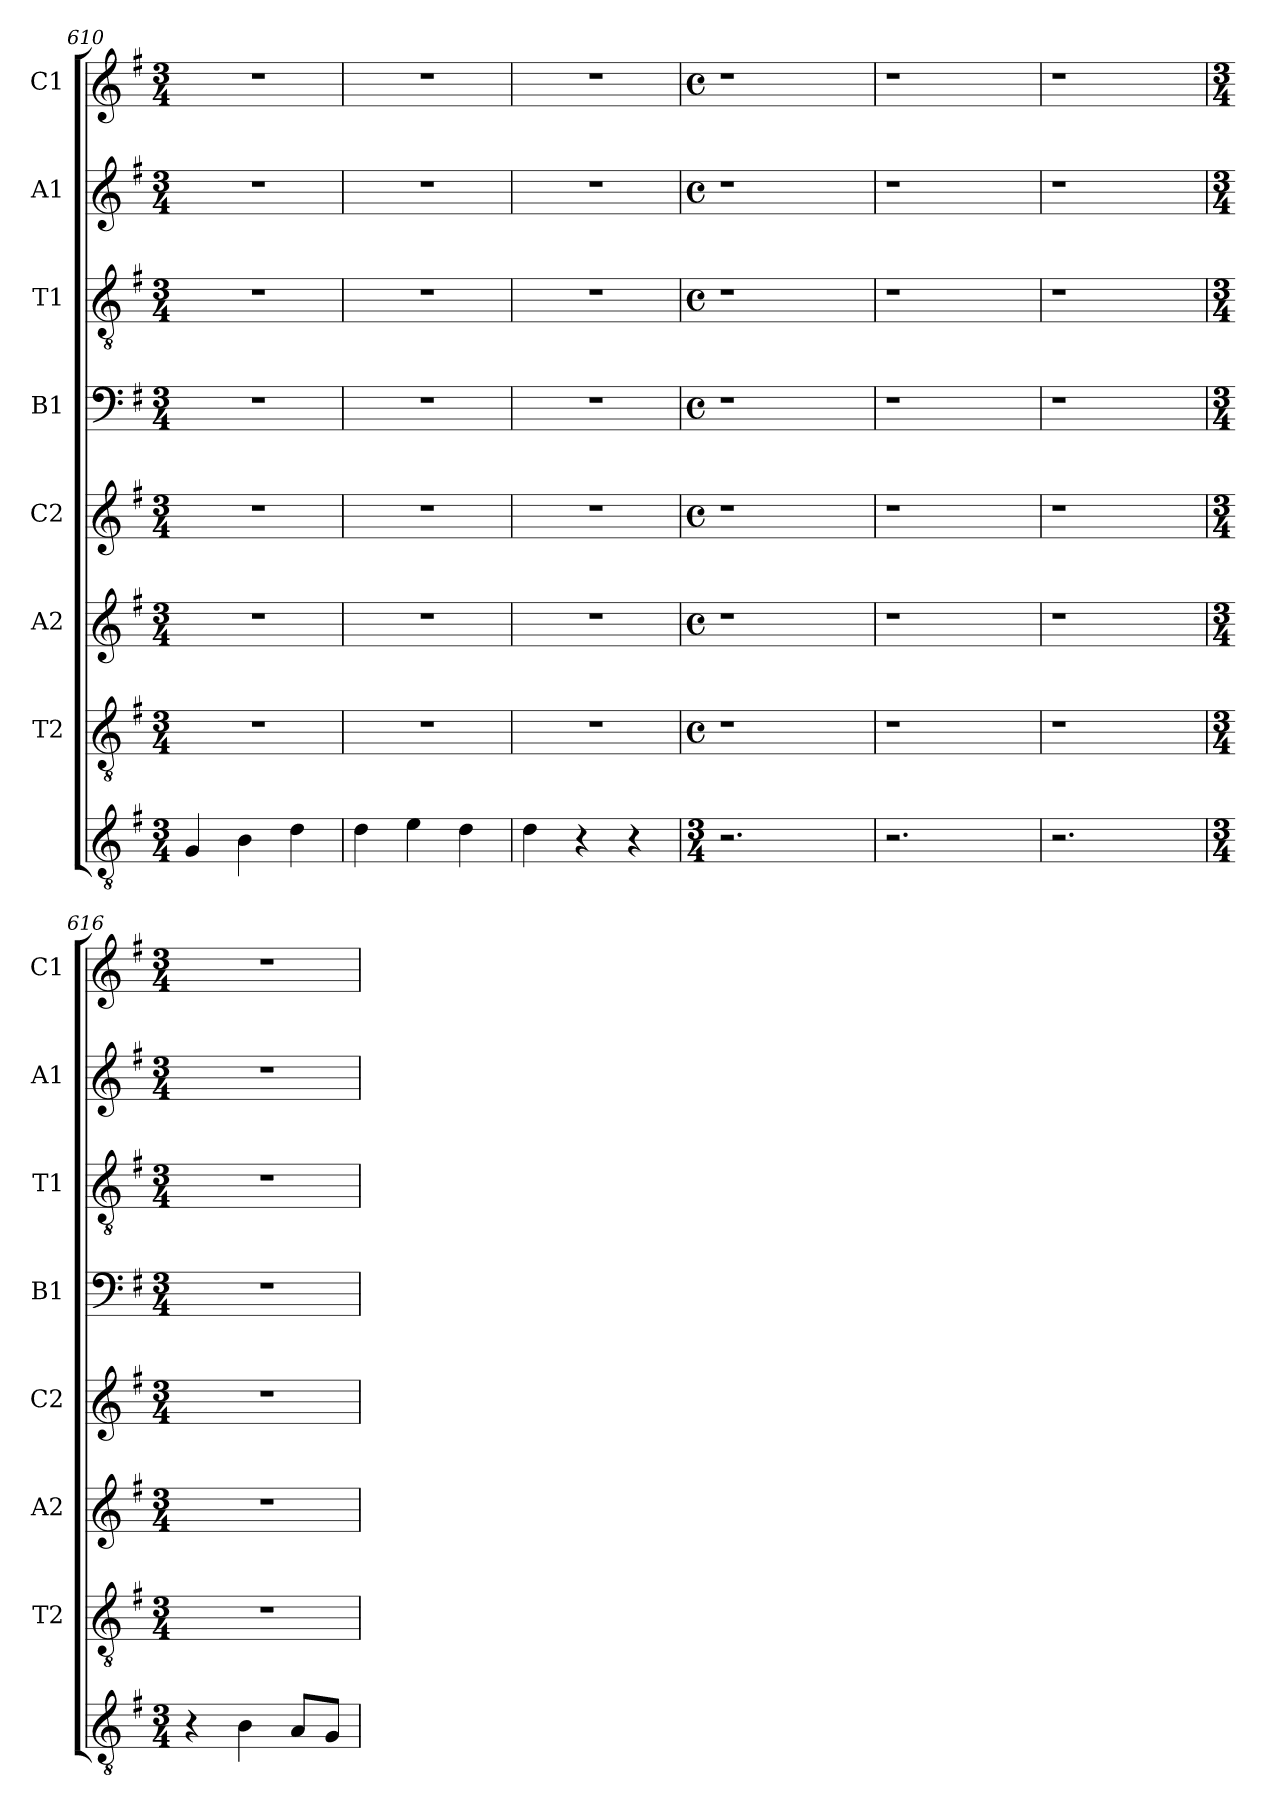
**kern	**kern	**kern	**kern	**kern	**kern	**kern	**kern
*part8	*part7	*part6	*part5	*part4	*part3	*part2	*part1
*staff8	*staff7	*staff6	*staff5	*staff4	*staff3	*staff2	*staff1
*	*I"T2	*I"A2	*I"C2	*I"B1	*I"T1	*I"A1	*I"C1
*	*I'T2	*I'A2	*I'C2	*I'B1	*I'T1	*I'A1	*I'C1
*clefGv2	*clefGv2	*clefG2	*clefG2	*clefF4	*clefGv2	*clefG2	*clefG2
*k[f#]	*k[f#]	*k[f#]	*k[f#]	*k[f#]	*k[f#]	*k[f#]	*k[f#]
*G:	*G:	*G:	*G:	*G:	*G:	*G:	*G:
*M3/4	*M3/4	*M3/4	*M3/4	*M3/4	*M3/4	*M3/4	*M3/4
=610	=610	=610	=610	=610	=610	=610	=610
4G/	2.r	2.r	2.r	2.r	2.r	2.r	2.r
4B\	.	.	.	.	.	.	.
4d\	.	.	.	.	.	.	.
=611	=611	=611	=611	=611	=611	=611	=611
4d\	2.r	2.r	2.r	2.r	2.r	2.r	2.r
4e\	.	.	.	.	.	.	.
4d\	.	.	.	.	.	.	.
=612	=612	=612	=612	=612	=612	=612	=612
4d\	2.r	2.r	2.r	2.r	2.r	2.r	2.r
4r	.	.	.	.	.	.	.
4r	.	.	.	.	.	.	.
!!LO:LB:g=z
=613	=613	=613	=613	=613	=613	=613	=613
*M3/4	*M4/4	*M4/4	*M4/4	*M4/4	*M4/4	*M4/4	*M4/4
*	*met(c)	*met(c)	*met(c)	*met(c)	*met(c)	*met(c)	*met(c)
2.r	1r	1r	1r	1r	1r	1r	1r
4ryy	.	.	.	.	.	.	.
=614	=614	=614	=614	=614	=614	=614	=614
2.r	1r	1r	1r	1r	1r	1r	1r
4ryy	.	.	.	.	.	.	.
=615	=615	=615	=615	=615	=615	=615	=615
2.r	1r	1r	1r	1r	1r	1r	1r
4ryy	.	.	.	.	.	.	.
=616	=616	=616	=616	=616	=616	=616	=616
*M3/4	*M3/4	*M3/4	*M3/4	*M3/4	*M3/4	*M3/4	*M3/4
4r	2.r	2.r	2.r	2.r	2.r	2.r	2.r
4B\	.	.	.	.	.	.	.
8A/L	.	.	.	.	.	.	.
8G/J	.	.	.	.	.	.	.
=	=	=	=	=	=	=	=
*-	*-	*-	*-	*-	*-	*-	*-
